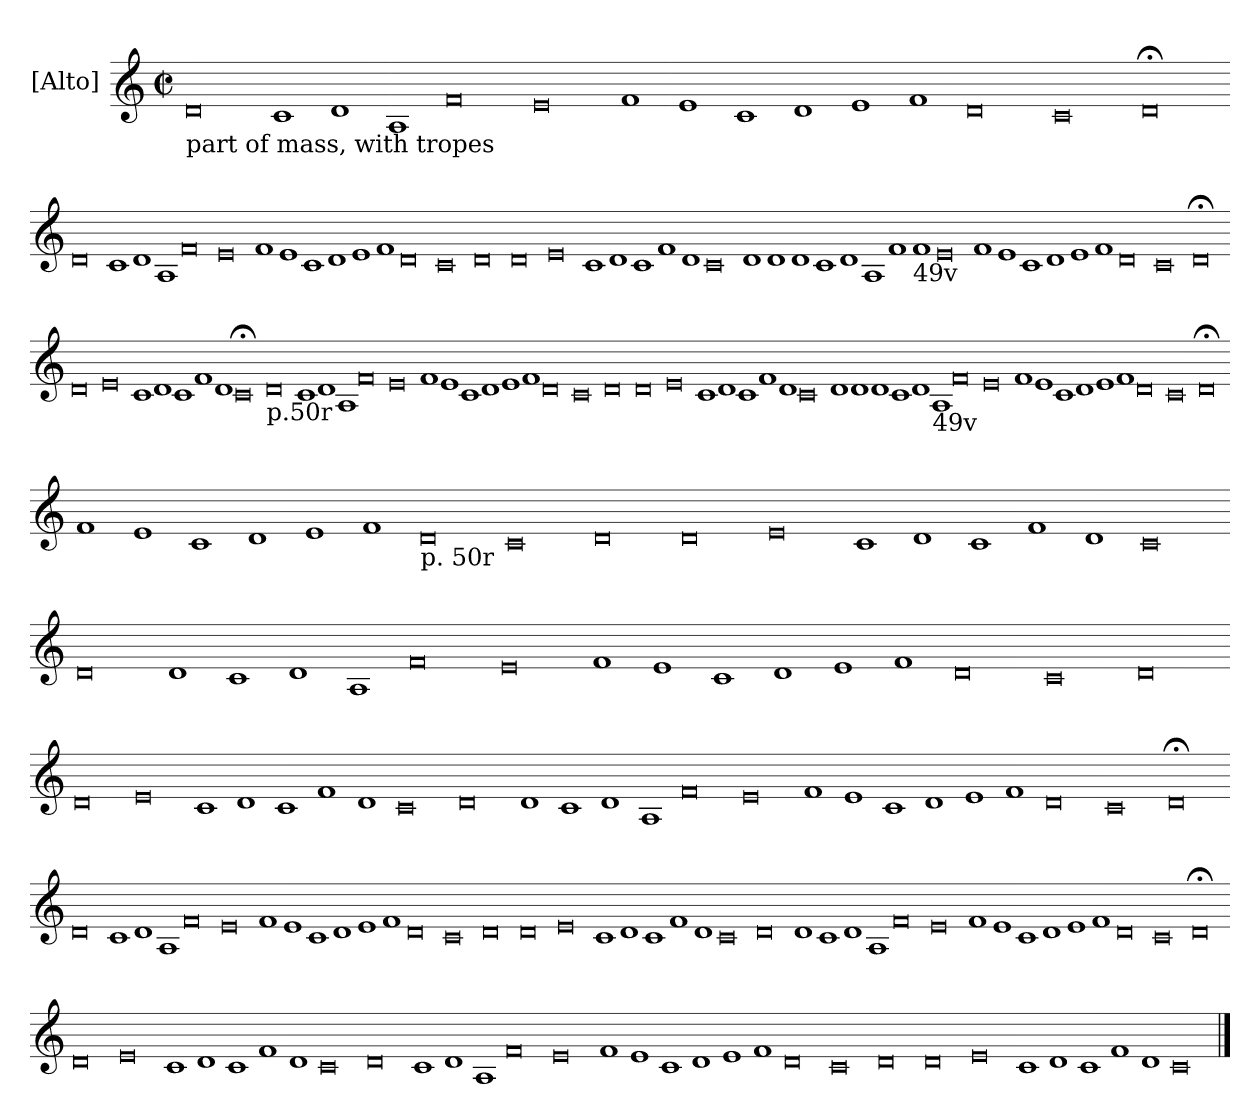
**kern
*part1
*staff1
*I"[Alto]
*I'A
*clefG2
*k[]
*M2/1
*met(c|)
=
!LO:TX:b:t=part of mass, with tropes
0d
1c
1d
1A
0f
0e
1f
1e
1c
1d
1e
1f
0d
0c
0d;<
=-
0d
1c
1d
1A
0f
0e
1f
1e
1c
1d
1e
1f
0d
0c
0d
0d
0e
1c
1d
1c
1f
1d
0c
1d
1d
1d
1c
1d
1A
1f
!LO:TX:b:t=49v
1f
0e
1f
1e
1c
1d
1e
1f
0d
0c
0d;<
=-
0d
0e
1c
1d
1c
1f
1d
0c;<
!LO:TX:b:t=p.50r
0d
1c
1d
1A
0f
0e
1f
1e
1c
1d
1e
1f
0d
0c
0d
0d
0e
1c
1d
1c
1f
1d
0c
1d
1d
1d
1c
1d
!LO:TX:b:t=49v
1A
0f
0e
1f
1e
1c
1d
1e
1f
0d
0c
0d;<
=-
1f
1e
1c
1d
1e
1f
!LO:TX:b:t=p. 50r
0d
0c
0d
0d
0e
1c
1d
1c
1f
1d
0c
=-
0d
1d
1c
1d
1A
0f
0e
1f
1e
1c
1d
1e
1f
0d
0c
0d
=-
0d
0e
1c
1d
1c
1f
1d
0c
0d
1d
1c
1d
1A
0f
0e
1f
1e
1c
1d
1e
1f
0d
0c
0d;<
=-
0d
1c
1d
1A
0f
0e
1f
1e
1c
1d
1e
1f
0d
0c
0d
0d
0e
1c
1d
1c
1f
1d
0c
0d
1d
1c
1d
1A
0f
0e
1f
1e
1c
1d
1e
1f
0d
0c
0d;<
=-
0d
0e
1c
1d
1c
1f
1d
0c
0d
1c
1d
1A
0f
0e
1f
1e
1c
1d
1e
1f
0d
0c
0d
0d
0e
1c
1d
1c
1f
1d
0c
==
*-
